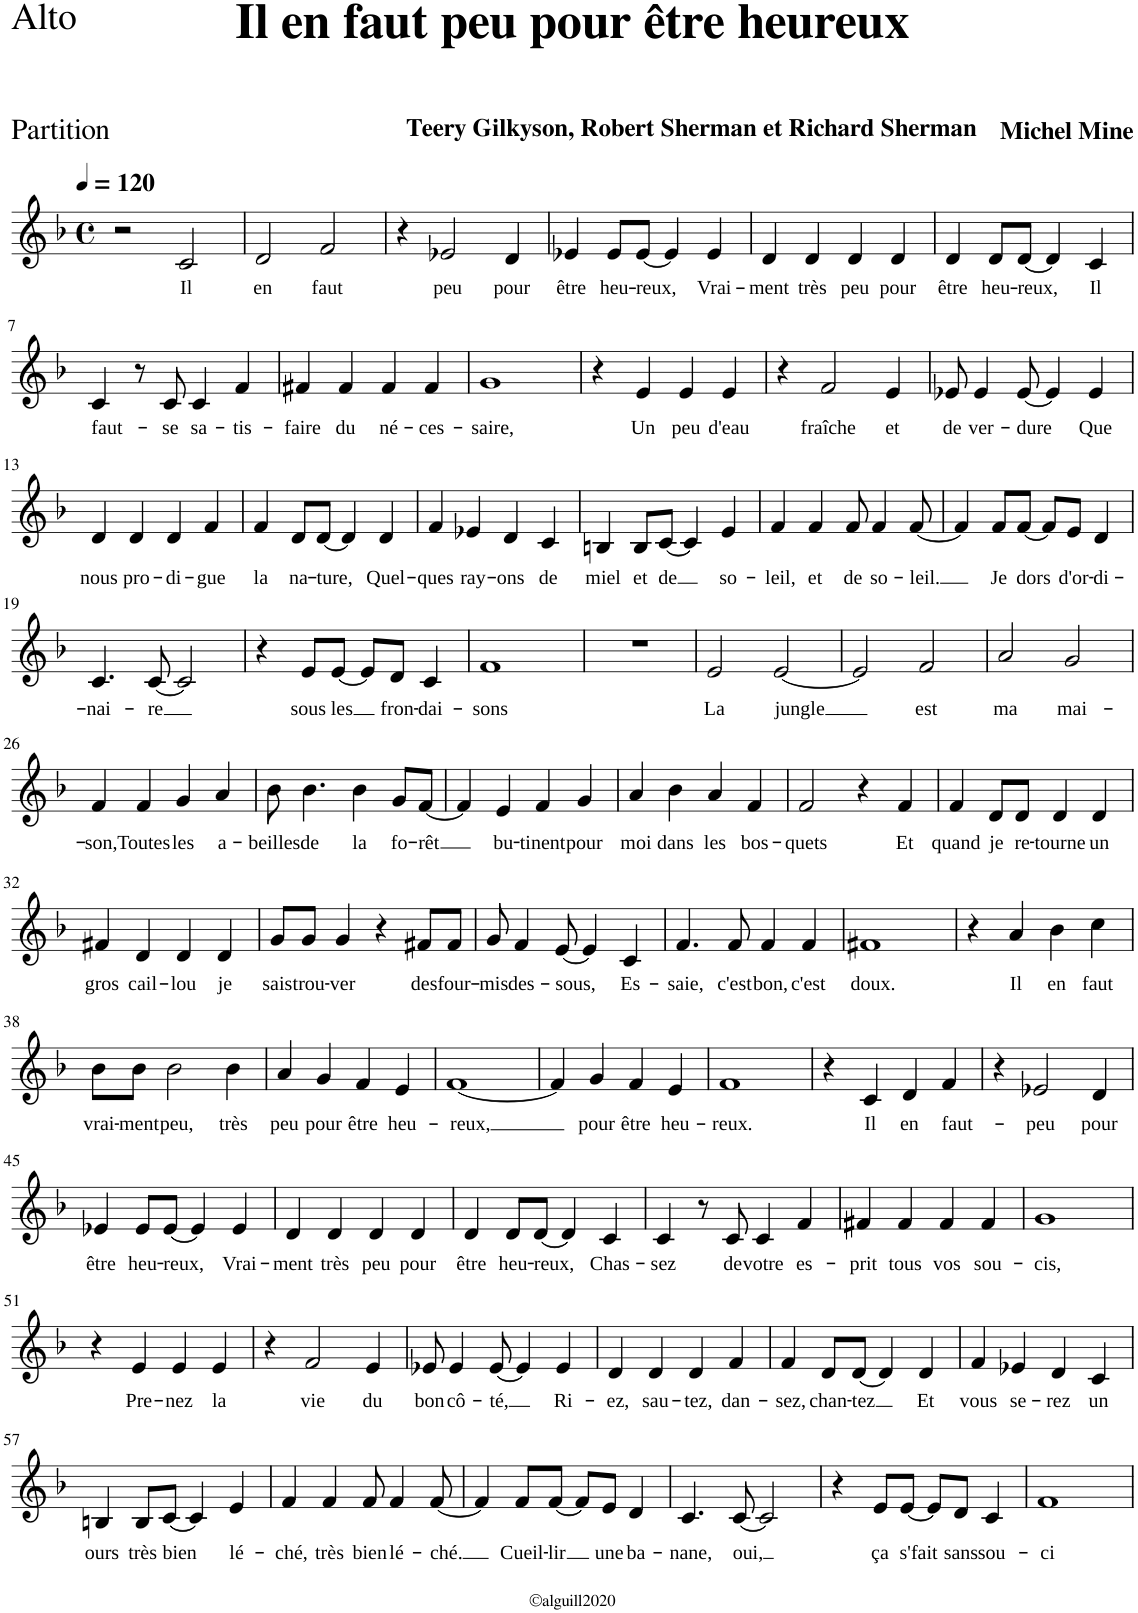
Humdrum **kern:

**kern	**text
*part1	*part1
*staff1	*staff1
*I"Alto	*
*I'A	*
*clefG2	*
*Trd5c9	*
*k[b-]	*
*F:	*
*M4/4	*
*met(c)	*
*MM120	*
=1	=1
2r	.
!	!LO:LY:b
2c/	Il
=2	=2
!	!LO:LY:b
2d/	en
!	!LO:LY:b
2f/	faut
=3	=3
4r	.
!	!LO:LY:b
2e-X/	peu
!	!LO:LY:b
4d/	pour
=4	=4
!	!LO:LY:b
4e-X/	être
!	!LO:LY:b
8e-/L	heu-
!	!LO:LY:b
[8e-/J	-reux,
4e-/]	.
!	!LO:LY:b
4e-/	Vrai-
=5	=5
!	!LO:LY:b
4d/	-ment
!	!LO:LY:b
4d/	très
!	!LO:LY:b
4d/	peu
!	!LO:LY:b
4d/	pour
=6	=6
!	!LO:LY:b
4d/	être
!	!LO:LY:b
8d/L	heu-
!	!LO:LY:b
[8d/J	-reux,
4d/]	.
!	!LO:LY:b
4c/	Il
!!LO:LB:g=z
=7	=7
!	!LO:LY:b
4c/	faut-
8r	.
!	!LO:LY:b
8c/	-se
!	!LO:LY:b
4c/	sa-
!	!LO:LY:b
4f/	-tis-
=8	=8
!	!LO:LY:b
4f#X/	-faire
!	!LO:LY:b
4f#/	du
!	!LO:LY:b
4f#/	né-
!	!LO:LY:b
4f#/	-ces-
=9	=9
!	!LO:LY:b
1g	-saire,
=10	=10
4r	.
!	!LO:LY:b
4e/	Un
!	!LO:LY:b
4e/	peu
!	!LO:LY:b
4e/	d'eau
=11	=11
4r	.
!	!LO:LY:b
2f/	fraîche
!	!LO:LY:b
4e/	et
=12	=12
!	!LO:LY:b
8e-X/	de
!	!LO:LY:b
4e-/	ver-
!	!LO:LY:b
[8e-/	-dure
4e-/]	.
!	!LO:LY:b
4e-/	Que
!!LO:LB:g=z
=13	=13
!	!LO:LY:b
4d/	nous
!	!LO:LY:b
4d/	pro-
!	!LO:LY:b
4d/	-di-
!	!LO:LY:b
4f/	-gue
=14	=14
!	!LO:LY:b
4f/	la
!	!LO:LY:b
8d/L	na-
!	!LO:LY:b
[8d/J	-ture,
4d/]	.
!	!LO:LY:b
4d/	Quel-
=15	=15
!	!LO:LY:b
4f/	-ques
!	!LO:LY:b
4e-X/	ray-
!	!LO:LY:b
4d/	-ons
!	!LO:LY:b
4c/	de
=16	=16
!	!LO:LY:b
4Bn/	miel
!	!LO:LY:b
8B/L	et
!	!LO:LY:b
[8c/J	de
4c/]	.
!	!LO:LY:b
4e/	so-
=17	=17
!	!LO:LY:b
4f/	-leil,
!	!LO:LY:b
4f/	et
!	!LO:LY:b
8f/	de
!	!LO:LY:b
4f/	so-
!	!LO:LY:b
[8f/	-leil.
=18	=18
4f/]	.
!	!LO:LY:b
8f/L	Je
!	!LO:LY:b
[8f/J	dors-
8f/L]	.
!	!LO:LY:b
8e/J	-d'or-
!	!LO:LY:b
4d/	-di-
!!LO:LB:g=z
=19	=19
!	!LO:LY:b
4.c/	-nai-
!	!LO:LY:b
[8c/	-re
2c/]	.
=20	=20
4r	.
!	!LO:LY:b
8e/L	sous
!	!LO:LY:b
[8e/J	les
8e/L]	.
!	!LO:LY:b
8d/J	fron-
!	!LO:LY:b
4c/	-dai-
=21	=21
!	!LO:LY:b
1f	-sons
=22	=22
1r	.
=23	=23
!	!LO:LY:b
2e/	La
!	!LO:LY:b
[2e/	jungle
=24	=24
2e/]	.
!	!LO:LY:b
2f/	est
=25	=25
!	!LO:LY:b
2a/	ma
!	!LO:LY:b
2g/	mai-
!!LO:LB:g=z
=26	=26
!	!LO:LY:b
4f/	-son,
!	!LO:LY:b
4f/	Toutes
!	!LO:LY:b
4g/	les
!	!LO:LY:b
4a/	a-
=27	=27
!	!LO:LY:b
8b-\	-beilles
!	!LO:LY:b
4.b-\	de
!	!LO:LY:b
4b-\	la
!	!LO:LY:b
8g/L	fo-
!	!LO:LY:b
[8f/J	-rêt
=28	=28
4f/]	.
!	!LO:LY:b
4e/	bu-
!	!LO:LY:b
4f/	-tinent
!	!LO:LY:b
4g/	pour
=29	=29
!	!LO:LY:b
4a/	moi
!	!LO:LY:b
4b-\	dans
!	!LO:LY:b
4a/	les
!	!LO:LY:b
4f/	bos-
=30	=30
!	!LO:LY:b
2f/	-quets
4r	.
!	!LO:LY:b
4f/	Et
=31	=31
!	!LO:LY:b
4f/	quand
!	!LO:LY:b
8d/L	je
!	!LO:LY:b
8d/J	re-
!	!LO:LY:b
4d/	-tourne
!	!LO:LY:b
4d/	un
!!LO:LB:g=z
=32	=32
!	!LO:LY:b
4f#X/	gros
!	!LO:LY:b
4d/	cail-
!	!LO:LY:b
4d/	-lou
!	!LO:LY:b
4d/	je
=33	=33
!	!LO:LY:b
8g/L	sais
!	!LO:LY:b
8g/J	trou-
!	!LO:LY:b
4g/	-ver
4r	.
!	!LO:LY:b
8f#X/L	des
!	!LO:LY:b
8f#/J	four-
=34	=34
!	!LO:LY:b
8g/	-mis
!	!LO:LY:b
4f/	des-
!	!LO:LY:b
[8e/	-sous,
4e/]	.
!	!LO:LY:b
4c/	Es-
=35	=35
!	!LO:LY:b
4.f/	-saie,
!	!LO:LY:b
8f/	c'est
!	!LO:LY:b
4f/	bon,
!	!LO:LY:b
4f/	c'est
=36	=36
!	!LO:LY:b
1f#X	doux.
=37	=37
4r	.
!	!LO:LY:b
4a/	Il
!	!LO:LY:b
4b-\	en
!	!LO:LY:b
4cc\	faut
!!LO:LB:g=z
=38	=38
!	!LO:LY:b
8b-\L	vrai-
!	!LO:LY:b
8b-\J	-ment
!	!LO:LY:b
2b-\	peu,
!	!LO:LY:b
4b-\	très
=39	=39
!	!LO:LY:b
4a/	peu
!	!LO:LY:b
4g/	pour
!	!LO:LY:b
4f/	être
!	!LO:LY:b
4e/	heu-
=40	=40
!	!LO:LY:b
[1f	-reux,
=41	=41
4f/]	.
!	!LO:LY:b
4g/	pour
!	!LO:LY:b
4f/	être
!	!LO:LY:b
4e/	heu-
=42	=42
!	!LO:LY:b
1f	-reux.
=43	=43
4r	.
!	!LO:LY:b
4c/	Il
!	!LO:LY:b
4d/	en
!	!LO:LY:b
4f/	faut-
=44	=44
4r	.
!	!LO:LY:b
2e-X/	-peu
!	!LO:LY:b
4d/	pour
!!LO:LB:g=z
=45	=45
!	!LO:LY:b
4e-X/	être
!	!LO:LY:b
8e-/L	heu-
!	!LO:LY:b
[8e-/J	-reux,
4e-/]	.
!	!LO:LY:b
4e-/	Vrai-
=46	=46
!	!LO:LY:b
4d/	-ment
!	!LO:LY:b
4d/	très
!	!LO:LY:b
4d/	peu
!	!LO:LY:b
4d/	pour
=47	=47
!	!LO:LY:b
4d/	être
!	!LO:LY:b
8d/L	heu-
!	!LO:LY:b
[8d/J	-reux,
4d/]	.
!	!LO:LY:b
4c/	Chas-
=48	=48
!	!LO:LY:b
4c/	-sez
8r	.
!	!LO:LY:b
8c/	de
!	!LO:LY:b
4c/	votre
!	!LO:LY:b
4f/	es-
=49	=49
!	!LO:LY:b
4f#X/	-prit
!	!LO:LY:b
4f#/	tous
!	!LO:LY:b
4f#/	vos
!	!LO:LY:b
4f#/	sou-
=50	=50
!	!LO:LY:b
1g	-cis,
!!LO:LB:g=z
=51	=51
4r	.
!	!LO:LY:b
4e/	Pre-
!	!LO:LY:b
4e/	-nez
!	!LO:LY:b
4e/	la
=52	=52
4r	.
!	!LO:LY:b
2f/	vie
!	!LO:LY:b
4e/	du
=53	=53
!	!LO:LY:b
8e-X/	bon
!	!LO:LY:b
4e-/	cô-
!	!LO:LY:b
[8e-/	-té,
4e-/]	.
!	!LO:LY:b
4e-/	Ri-
=54	=54
!	!LO:LY:b
4d/	-ez,
!	!LO:LY:b
4d/	sau-
!	!LO:LY:b
4d/	-tez,
!	!LO:LY:b
4f/	dan-
=55	=55
!	!LO:LY:b
4f/	-sez,
!	!LO:LY:b
8d/L	chan-
!	!LO:LY:b
[8d/J	-tez
4d/]	.
!	!LO:LY:b
4d/	Et
=56	=56
!	!LO:LY:b
4f/	vous
!	!LO:LY:b
4e-X/	se-
!	!LO:LY:b
4d/	-rez
!	!LO:LY:b
4c/	un
!!LO:LB:g=z
=57	=57
!	!LO:LY:b
4Bn/	ours
!	!LO:LY:b
8B/L	très
!	!LO:LY:b
[8c/J	bien
4c/]	.
!	!LO:LY:b
4e/	lé-
=58	=58
!	!LO:LY:b
4f/	-ché,
!	!LO:LY:b
4f/	très
!	!LO:LY:b
8f/	bien
!	!LO:LY:b
4f/	lé-
!	!LO:LY:b
[8f/	-ché.
=59	=59
4f/]	.
!	!LO:LY:b
8f/L	Cueil-
!	!LO:LY:b
[8f/J	-lir-
8f/L]	.
!	!LO:LY:b
8e/J	-une
!	!LO:LY:b
4d/	ba-
=60	=60
!	!LO:LY:b
4.c/	-nane,
!	!LO:LY:b
[8c/	oui,
2c/]	.
=61	=61
4r	.
!	!LO:LY:b
8e/L	ça
!	!LO:LY:b
[8e/J	s'fait-
8e/L]	.
!	!LO:LY:b
8d/J	-sans
!	!LO:LY:b
4c/	sou-
=62	=62
!	!LO:LY:b
1f	-ci
=	=
*-	*-
